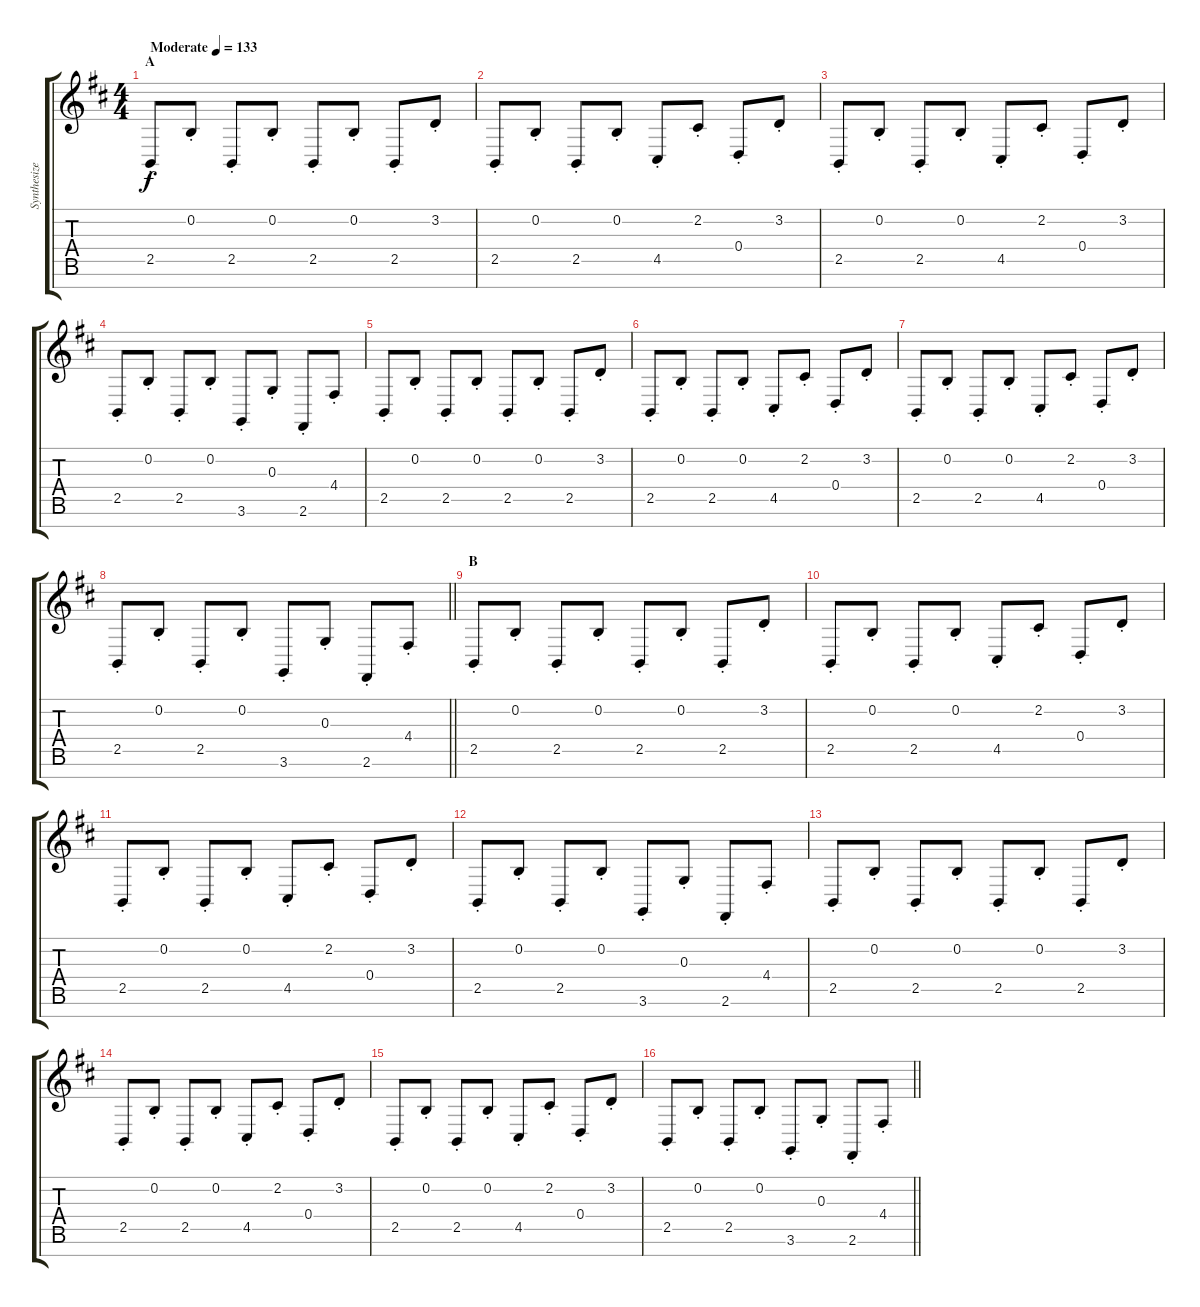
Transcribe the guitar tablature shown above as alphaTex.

\track ("Synthesizer" "Synthesize") {instrument lead2sawtooth}
\staff {score tabs}
\tuning (E4 B3 G3 D3 A2 E2 B1) {hide}
\ts (4 4)
\section ("" "A")
\tempo (133 "Moderate")
\clef g2
\ks d
2.5{st}.8{dy f instrument lead2sawtooth} 0.2{st}.8 2.5{st}.8 0.2{st}.8 2.5{st}.8 0.2{st}.8 2.5{st}.8 3.2{st}.8 |
2.5{st}.8 0.2{st}.8 2.5{st}.8 0.2{st}.8 4.5{st}.8 2.2{st}.8 0.4{st}.8 3.2{st}.8 |
2.5{st}.8 0.2{st}.8 2.5{st}.8 0.2{st}.8 4.5{st}.8 2.2{st}.8 0.4{st}.8 3.2{st}.8 |
2.5{st}.8 0.2{st}.8 2.5{st}.8 0.2{st}.8 3.6{st}.8 0.3{st}.8 2.6{st}.8 4.4{st}.8 |
2.5{st}.8 0.2{st}.8 2.5{st}.8 0.2{st}.8 2.5{st}.8 0.2{st}.8 2.5{st}.8 3.2{st}.8 |
2.5{st}.8 0.2{st}.8 2.5{st}.8 0.2{st}.8 4.5{st}.8 2.2{st}.8 0.4{st}.8 3.2{st}.8 |
2.5{st}.8 0.2{st}.8 2.5{st}.8 0.2{st}.8 4.5{st}.8 2.2{st}.8 0.4{st}.8 3.2{st}.8 |
\barLineRight lightlight
2.5{st}.8 0.2{st}.8 2.5{st}.8 0.2{st}.8 3.6{st}.8 0.3{st}.8 2.6{st}.8 4.4{st}.8 |
\section ("" "B")
2.5{st}.8 0.2{st}.8 2.5{st}.8 0.2{st}.8 2.5{st}.8 0.2{st}.8 2.5{st}.8 3.2{st}.8 |
2.5{st}.8 0.2{st}.8 2.5{st}.8 0.2{st}.8 4.5{st}.8 2.2{st}.8 0.4{st}.8 3.2{st}.8 |
2.5{st}.8 0.2{st}.8 2.5{st}.8 0.2{st}.8 4.5{st}.8 2.2{st}.8 0.4{st}.8 3.2{st}.8 |
2.5{st}.8 0.2{st}.8 2.5{st}.8 0.2{st}.8 3.6{st}.8 0.3{st}.8 2.6{st}.8 4.4{st}.8 |
2.5{st}.8 0.2{st}.8 2.5{st}.8 0.2{st}.8 2.5{st}.8 0.2{st}.8 2.5{st}.8 3.2{st}.8 |
2.5{st}.8 0.2{st}.8 2.5{st}.8 0.2{st}.8 4.5{st}.8 2.2{st}.8 0.4{st}.8 3.2{st}.8 |
2.5{st}.8 0.2{st}.8 2.5{st}.8 0.2{st}.8 4.5{st}.8 2.2{st}.8 0.4{st}.8 3.2{st}.8 |
\barLineRight lightlight
2.5{st}.8 0.2{st}.8 2.5{st}.8 0.2{st}.8 3.6{st}.8 0.3{st}.8 2.6{st}.8 4.4{st}.8
